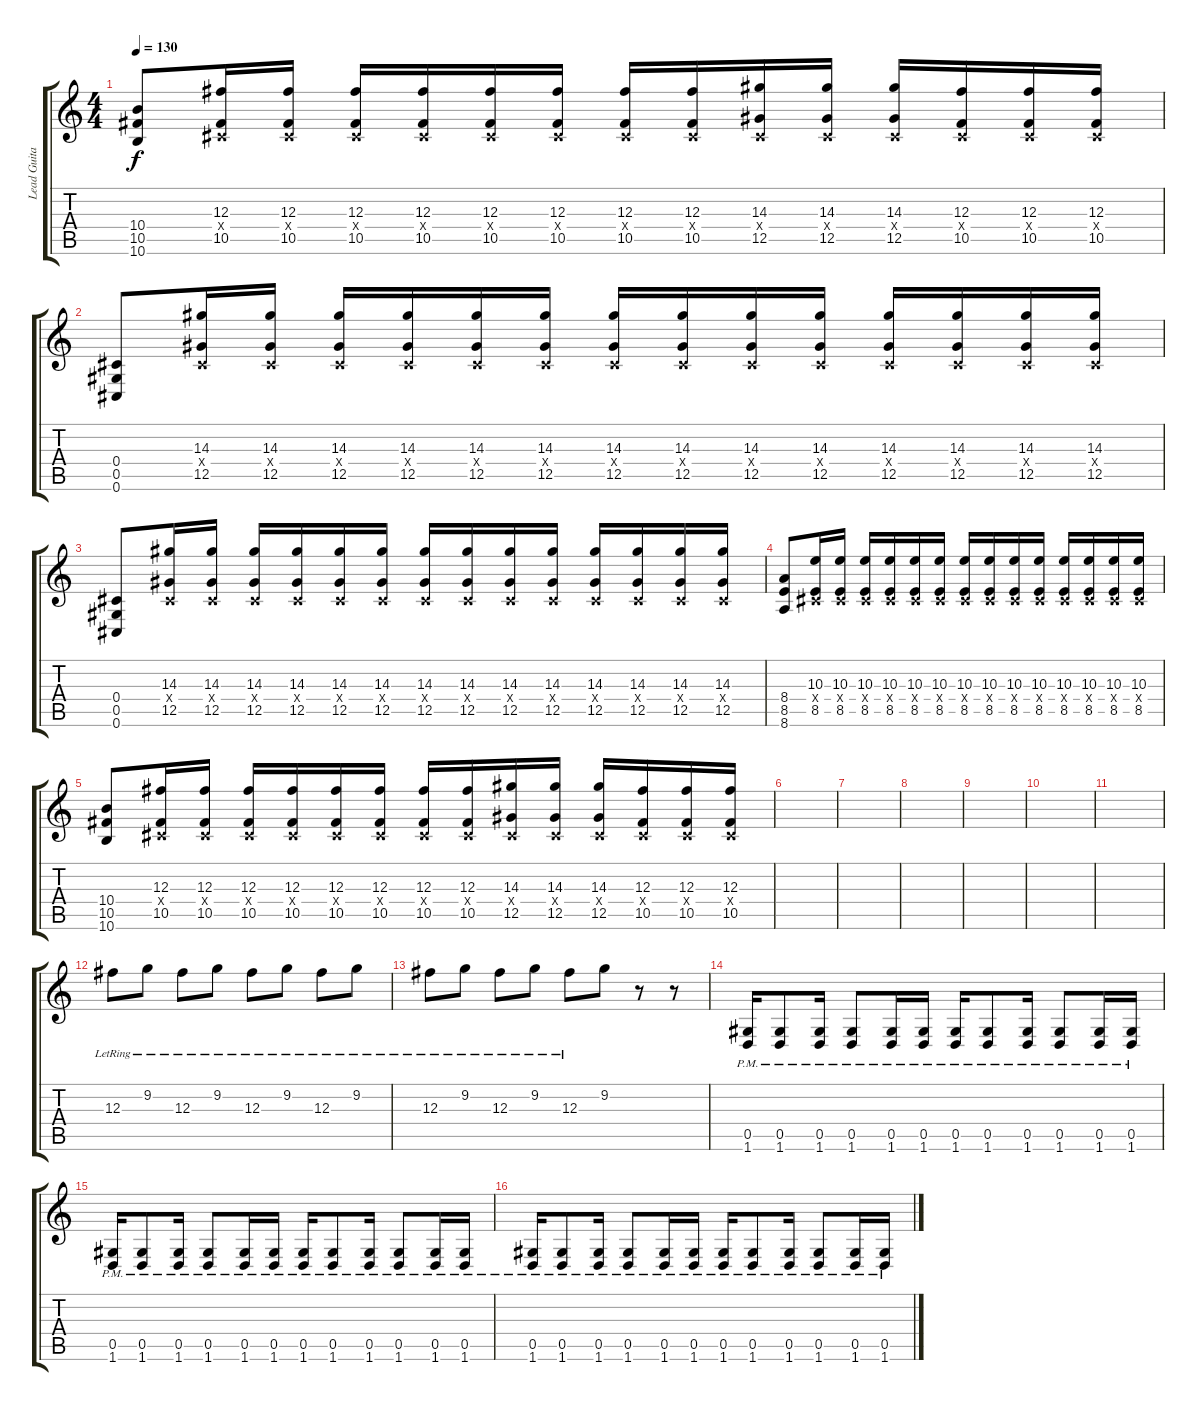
\track ("Lead Guitar" "Lead Guita") {instrument distortionguitar}
\staff {score tabs}
\tuning (Eb4 Bb3 Gb3 Db3 Ab2 Db2) {hide}
\ts (4 4)
\tempo 130
\clef g2
\ks c
(10.4 10.5 10.6).8{dy f} (12.3 0.4{x} 10.5).16 (12.3 0.4{x} 10.5).16 (12.3 0.4{x} 10.5).16 (12.3 0.4{x} 10.5).16 (12.3 0.4{x} 10.5).16 (12.3 0.4{x} 10.5).16 (12.3 0.4{x} 10.5).16 (12.3 0.4{x} 10.5).16 (14.3 0.4{x} 12.5).16 (14.3 0.4{x} 12.5).16 (14.3 0.4{x} 12.5).16 (12.3 0.4{x} 10.5).16 (12.3 0.4{x} 10.5).16 (12.3 0.4{x} 10.5).16 |
(0.4 0.5 0.6).8 (14.3 0.4{x} 12.5).16 (14.3 0.4{x} 12.5).16 (14.3 0.4{x} 12.5).16 (14.3 0.4{x} 12.5).16 (14.3 0.4{x} 12.5).16 (14.3 0.4{x} 12.5).16 (14.3 0.4{x} 12.5).16 (14.3 0.4{x} 12.5).16 (14.3 0.4{x} 12.5).16 (14.3 0.4{x} 12.5).16 (14.3 0.4{x} 12.5).16 (14.3 0.4{x} 12.5).16 (14.3 0.4{x} 12.5).16 (14.3 0.4{x} 12.5).16 |
(0.4 0.5 0.6).8 (14.3 0.4{x} 12.5).16 (14.3 0.4{x} 12.5).16 (14.3 0.4{x} 12.5).16 (14.3 0.4{x} 12.5).16 (14.3 0.4{x} 12.5).16 (14.3 0.4{x} 12.5).16 (14.3 0.4{x} 12.5).16 (14.3 0.4{x} 12.5).16 (14.3 0.4{x} 12.5).16 (14.3 0.4{x} 12.5).16 (14.3 0.4{x} 12.5).16 (14.3 0.4{x} 12.5).16 (14.3 0.4{x} 12.5).16 (14.3 0.4{x} 12.5).16 |
(8.4 8.5 8.6).8 (10.3 0.4{x} 8.5).16 (10.3 0.4{x} 8.5).16 (10.3 0.4{x} 8.5).16 (10.3 0.4{x} 8.5).16 (10.3 0.4{x} 8.5).16 (10.3 0.4{x} 8.5).16 (10.3 0.4{x} 8.5).16 (10.3 0.4{x} 8.5).16 (10.3 0.4{x} 8.5).16 (10.3 0.4{x} 8.5).16 (10.3 0.4{x} 8.5).16 (10.3 0.4{x} 8.5).16 (10.3 0.4{x} 8.5).16 (10.3 0.4{x} 8.5).16 |
(10.4 10.5 10.6).8 (12.3 0.4{x} 10.5).16 (12.3 0.4{x} 10.5).16 (12.3 0.4{x} 10.5).16 (12.3 0.4{x} 10.5).16 (12.3 0.4{x} 10.5).16 (12.3 0.4{x} 10.5).16 (12.3 0.4{x} 10.5).16 (12.3 0.4{x} 10.5).16 (14.3 0.4{x} 12.5).16 (14.3 0.4{x} 12.5).16 (14.3 0.4{x} 12.5).16 (12.3 0.4{x} 10.5).16 (12.3 0.4{x} 10.5).16 (12.3 0.4{x} 10.5).16 |
|
|
|
|
|
|
12.3{lr}.8{volume 14} 9.2{lr}.8 12.3{lr}.8 9.2{lr}.8 12.3{lr}.8 9.2{lr}.8 12.3{lr}.8 9.2{lr}.8 |
12.3{lr}.8 9.2{lr}.8 12.3{lr}.8 9.2{lr}.8 12.3{lr}.8 9.2.8 r.8 r.8 |
(0.5{pm} 1.6{pm}).16 (0.5{pm} 1.6{pm}).8 (0.5{pm} 1.6{pm}).16 (0.5{pm} 1.6{pm}).8 (0.5{pm} 1.6{pm}).16 (0.5{pm} 1.6{pm}).16 (0.5{pm} 1.6{pm}).16 (0.5{pm} 1.6{pm}).8 (0.5{pm} 1.6{pm}).16 (0.5{pm} 1.6{pm}).8 (0.5{pm} 1.6{pm}).16 (0.5{pm} 1.6{pm}).16 |
(0.5{pm} 1.6{pm}).16 (0.5{pm} 1.6{pm}).8 (0.5{pm} 1.6{pm}).16 (0.5{pm} 1.6{pm}).8 (0.5{pm} 1.6{pm}).16 (0.5{pm} 1.6{pm}).16 (0.5{pm} 1.6{pm}).16 (0.5{pm} 1.6{pm}).8 (0.5{pm} 1.6{pm}).16 (0.5{pm} 1.6{pm}).8 (0.5{pm} 1.6{pm}).16 (0.5{pm} 1.6{pm}).16 |
(0.5{pm} 1.6{pm}).16 (0.5{pm} 1.6{pm}).8 (0.5{pm} 1.6{pm}).16 (0.5{pm} 1.6{pm}).8 (0.5{pm} 1.6{pm}).16 (0.5{pm} 1.6{pm}).16 (0.5{pm} 1.6{pm}).16 (0.5{pm} 1.6{pm}).8 (0.5{pm} 1.6{pm}).16 (0.5{pm} 1.6{pm}).8 (0.5{pm} 1.6{pm}).16 (0.5{pm} 1.6{pm}).16
